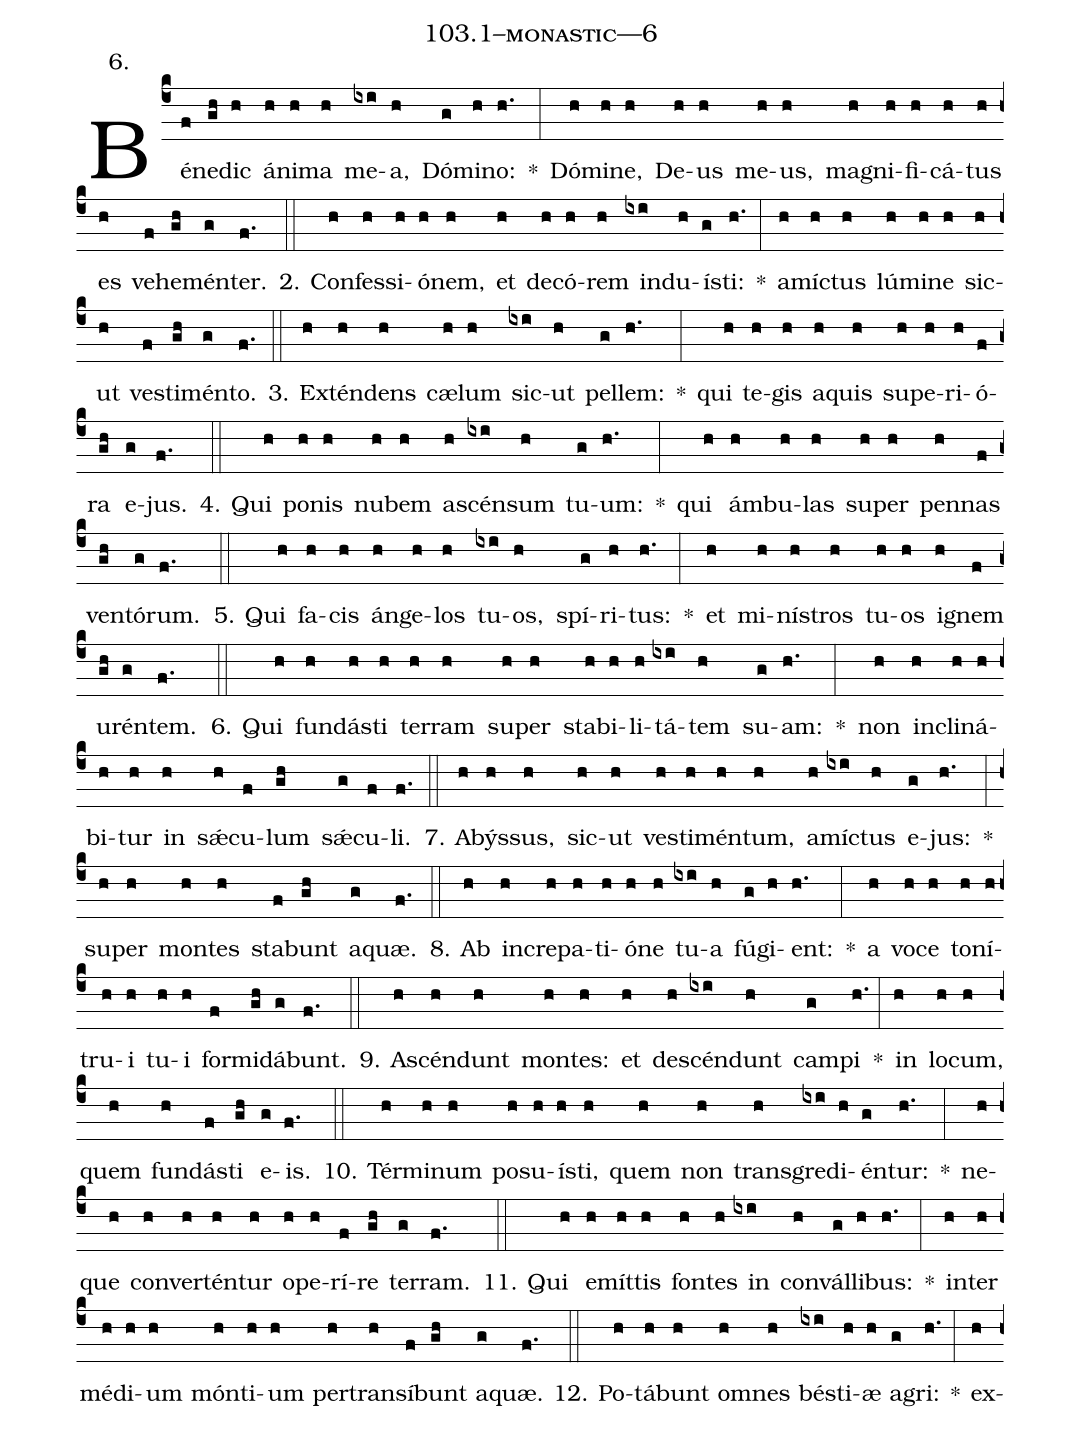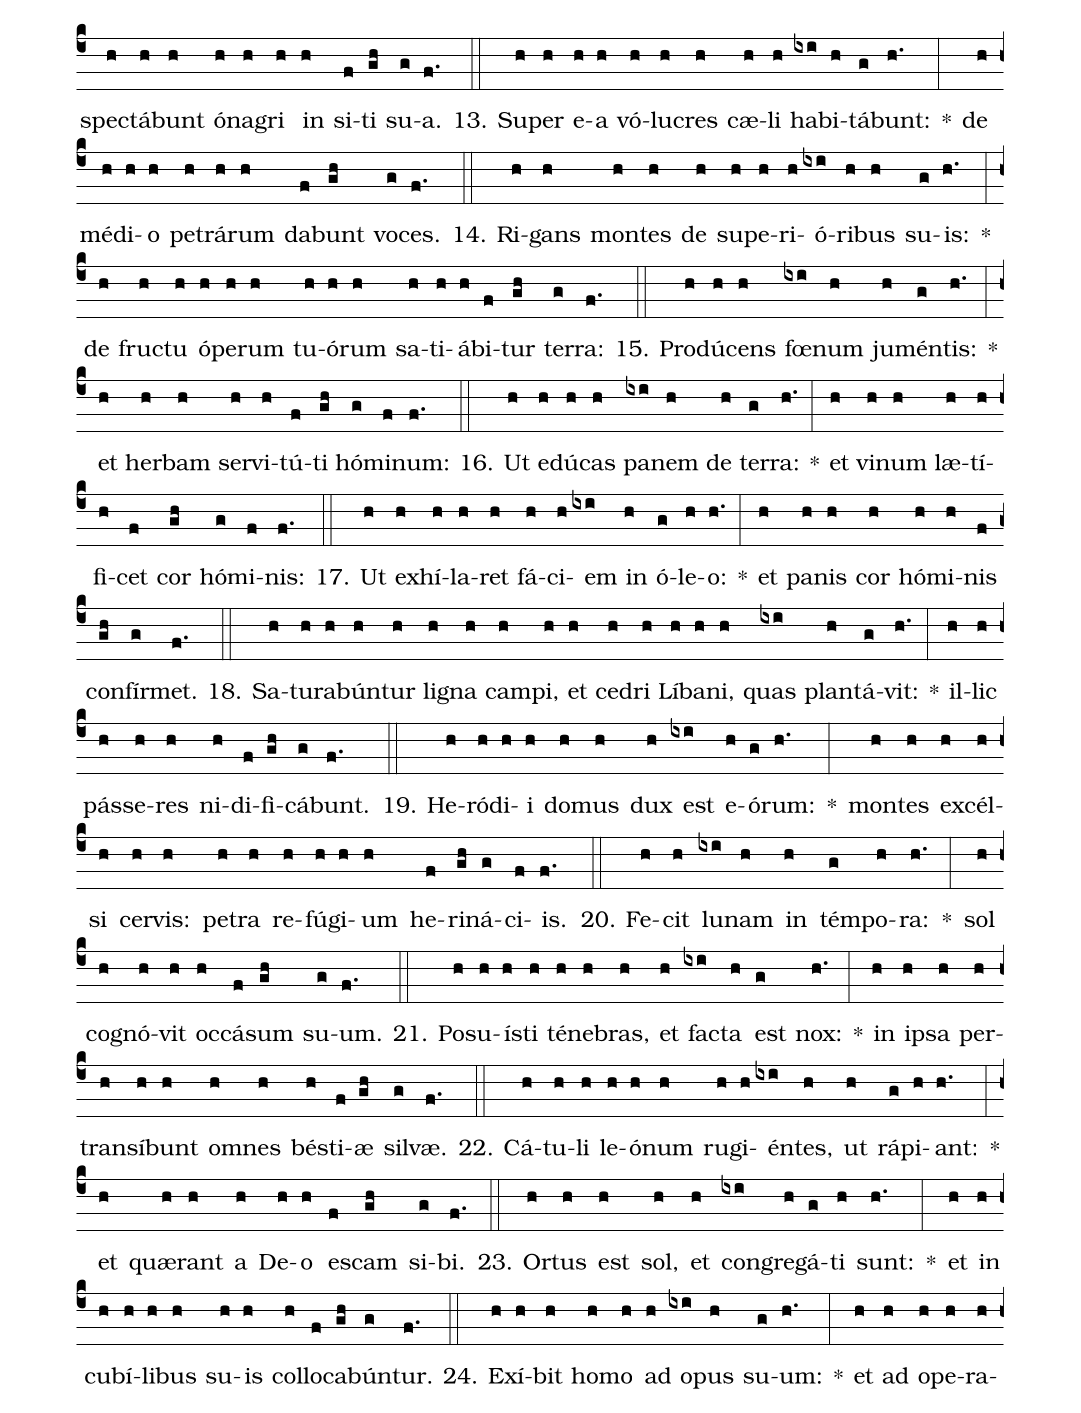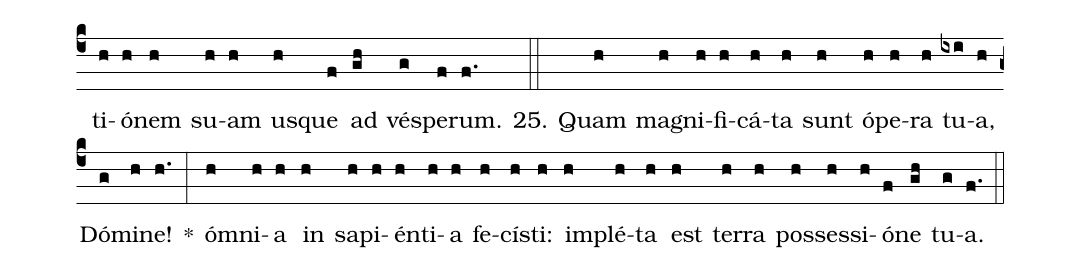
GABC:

name: 103.1--monastic---6;
annotation: 6.;
%%
(c4)Bé(f)ne(gh)dic(h) á(h)ni(h)ma(h) me(ixi)a,(h) Dó(g)mi(h)no:(h.) *(:) Dó(h)mi(h)ne,(h) De(h)us(h) me(h)us,(h) ma(h)gni(h)fi(h)cá(h)tus(h) es(h) ve(f)he(gh)mén(g)ter.(f.) (::)
2. Con(h)fes(h)si(h)ó(h)nem,(h) et(h) de(h)có(h)rem(h) ind(ixi)u(h)ís(g)ti:(h.) *(:) a(h)míc(h)tus(h) lú(h)mi(h)ne(h) sic(h)ut(h) ves(f)ti(gh)mén(g)to.(f.) (::)
3. Ex(h)tén(h)dens(h) cæ(h)lum(h) sic(ixi)ut(h) pel(g)lem:(h.) *(:) qui(h) te(h)gis(h) a(h)quis(h) su(h)pe(h)ri(h)ó(f)ra(gh) e(g)jus.(f.) (::)
4. Qui(h) po(h)nis(h) nu(h)bem(h) a(h)scén(ixi)sum(h) tu(g)um:(h.) *(:) qui(h) ám(h)bu(h)las(h) su(h)per(h) pen(h)nas(f) ven(gh)tó(g)rum.(f.) (::)
5. Qui(h) fa(h)cis(h) án(h)ge(h)los(h) tu(ixi)os,(h) spí(g)ri(h)tus:(h.) *(:) et(h) mi(h)nís(h)tros(h) tu(h)os(h) i(h)gnem(f) u(gh)rén(g)tem.(f.) (::)
6. Qui(h) fun(h)dás(h)ti(h) ter(h)ram(h) su(h)per(h) sta(h)bi(h)li(h)tá(ixi)tem(h) su(g)am:(h.) *(:) non(h) in(h)cli(h)ná(h)bi(h)tur(h) in(h) sǽ(h)cu(f)lum(gh) sǽ(g)cu(f)li.(f.) (::)
7. A(h)býs(h)sus,(h) sic(h)ut(h) ves(h)ti(h)mén(h)tum,(h) a(h)míc(ixi)tus(h) e(g)jus:(h.) *(:) su(h)per(h) mon(h)tes(h) sta(f)bunt(gh) a(g)quæ.(f.) (::)
8. Ab(h) in(h)cre(h)pa(h)ti(h)ó(h)ne(h) tu(ixi)a(h) fú(g)gi(h)ent:(h.) *(:) a(h) vo(h)ce(h) to(h)ní(h)tru(h)i(h) tu(h)i(h) for(f)mi(gh)dá(g)bunt.(f.) (::)
9. A(h)scén(h)dunt(h) mon(h)tes:(h) et(h) de(h)scén(ixi)dunt(h) cam(g)pi(h.) *(:) in(h) lo(h)cum,(h) quem(h) fun(h)dás(f)ti(gh) e(g)is.(f.) (::)
10. Tér(h)mi(h)num(h) po(h)su(h)ís(h)ti,(h) quem(h) non(h) trans(h)gre(ixi)di(h)én(g)tur:(h.) *(:) ne(h)que(h) con(h)ver(h)tén(h)tur(h) o(h)pe(h)rí(f)re(gh) ter(g)ram.(f.) (::)
11. Qui(h) e(h)mít(h)tis(h) fon(h)tes(h) in(ixi) con(h)vál(g)li(h)bus:(h.) *(:) in(h)ter(h) mé(h)di(h)um(h) món(h)ti(h)um(h) per(h)trans(h)í(f)bunt(gh) a(g)quæ.(f.) (::)
12. Po(h)tá(h)bunt(h) om(h)nes(h) bés(ixi)ti(h)æ(h) a(g)gri:(h.) *(:) ex(h)spec(h)tá(h)bunt(h) ó(h)na(h)gri(h) in(h) si(f)ti(gh) su(g)a.(f.) (::)
13. Su(h)per(h) e(h)a(h) vó(h)lu(h)cres(h) cæ(h)li(h) ha(ixi)bi(h)tá(g)bunt:(h.) *(:) de(h) mé(h)di(h)o(h) pe(h)trá(h)rum(h) da(f)bunt(gh) vo(g)ces.(f.) (::)
14. Ri(h)gans(h) mon(h)tes(h) de(h) su(h)pe(h)ri(h)ó(ixi)ri(h)bus(h) su(g)is:(h.) *(:) de(h) fruc(h)tu(h) ó(h)pe(h)rum(h) tu(h)ó(h)rum(h) sa(h)ti(h)á(h)bi(f)tur(gh) ter(g)ra:(f.) (::)
15. Pro(h)dú(h)cens(h) fœ(ixi)num(h) ju(h)mén(g)tis:(h.) *(:) et(h) her(h)bam(h) ser(h)vi(h)tú(f)ti(gh) hó(g)mi(f)num:(f.) (::)
16. Ut(h) e(h)dú(h)cas(h) pa(ixi)nem(h) de(h) ter(g)ra:(h.) *(:) et(h) vi(h)num(h) læ(h)tí(h)fi(h)cet(f) cor(gh) hó(g)mi(f)nis:(f.) (::)
17. Ut(h) ex(h)hí(h)la(h)ret(h) fá(h)ci(h)em(ixi) in(h) ó(g)le(h)o:(h.) *(:) et(h) pa(h)nis(h) cor(h) hó(h)mi(h)nis(f) con(gh)fír(g)met.(f.) (::)
18. Sa(h)tu(h)ra(h)bún(h)tur(h) li(h)gna(h) cam(h)pi,(h) et(h) ce(h)dri(h) Lí(h)ba(h)ni,(h) quas(ixi) plan(h)tá(g)vit:(h.) *(:) il(h)lic(h) pás(h)se(h)res(h) ni(h)di(f)fi(gh)cá(g)bunt.(f.) (::)
19. He(h)ró(h)di(h)i(h) do(h)mus(h) dux(h) est(ixi) e(h)ó(g)rum:(h.) *(:) mon(h)tes(h) ex(h)cél(h)si(h) cer(h)vis:(h) pe(h)tra(h) re(h)fú(h)gi(h)um(h) he(f)ri(gh)ná(g)ci(f)is.(f.) (::)
20. Fe(h)cit(h) lu(ixi)nam(h) in(h) tém(g)po(h)ra:(h.) *(:) sol(h) co(h)gnó(h)vit(h) oc(h)cá(f)sum(gh) su(g)um.(f.) (::)
21. Po(h)su(h)ís(h)ti(h) té(h)ne(h)bras,(h) et(h) fac(ixi)ta(h) est(g) nox:(h.) *(:) in(h) ip(h)sa(h) per(h)trans(h)í(h)bunt(h) om(h)nes(h) bés(h)ti(f)æ(gh) sil(g)væ.(f.) (::)
22. Cá(h)tu(h)li(h) le(h)ó(h)num(h) ru(h)gi(h)én(ixi)tes,(h) ut(h) rá(g)pi(h)ant:(h.) *(:) et(h) quæ(h)rant(h) a(h) De(h)o(h) es(f)cam(gh) si(g)bi.(f.) (::)
23. Or(h)tus(h) est(h) sol,(h) et(h) con(ixi)gre(h)gá(g)ti(h) sunt:(h.) *(:) et(h) in(h) cu(h)bí(h)li(h)bus(h) su(h)is(h) col(h)lo(f)ca(gh)bún(g)tur.(f.) (::)
24. Ex(h)í(h)bit(h) ho(h)mo(h) ad(h) o(ixi)pus(h) su(g)um:(h.) *(:) et(h) ad(h) o(h)pe(h)ra(h)ti(h)ó(h)nem(h) su(h)am(h) us(h)que(f) ad(gh) vés(g)pe(f)rum.(f.) (::)
25. Quam(h) ma(h)gni(h)fi(h)cá(h)ta(h) sunt(h) ó(h)pe(h)ra(h) tu(ixi)a,(h) Dó(g)mi(h)ne!(h.) *(:) óm(h)ni(h)a(h) in(h) sa(h)pi(h)én(h)ti(h)a(h) fe(h)cís(h)ti:(h) im(h)plé(h)ta(h) est(h) ter(h)ra(h) pos(h)ses(h)si(h)ó(f)ne(gh) tu(g)a.(f.) (::)
